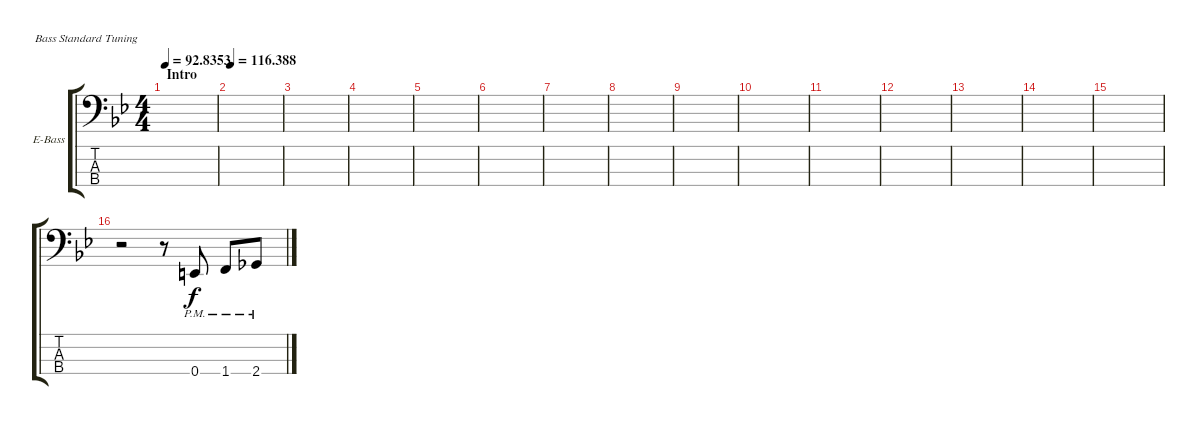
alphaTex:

\bracketExtendMode groupsimilarinstruments
\firstSystemTrackNameOrientation horizontal
\otherSystemsTrackNameOrientation horizontal
\track ("Electric Bass" "E-Bass") {instrument electricbassfinger}
\staff {score tabs}
\tuning (G2 D2 A1 E1)
\ts (4 4)
\section ("" "Intro")
\tempo
92.8353
\accidentals auto
\clef f4
\ottava regular
\simile none
\ks gminor
|
\tempo
116.388 |
|
|
|
|
|
|
|
|
|
|
|
|
|
r.2 r.8 0.4{pm}.8 1.4{pm}.8 2.4{pm}.8
